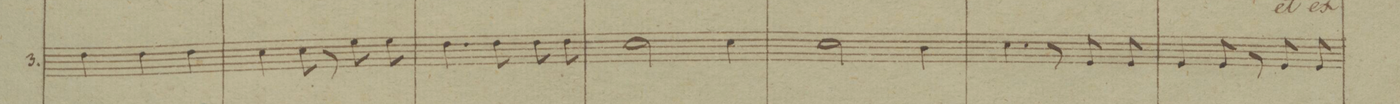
**kern	**text	**text	**dynam
*I"3.	*	*	*
*clefC4	*	*	*
*k[b-]	*	*	*
*M3/4	*	*	*
4c\	.	u-	.
4c\	.	-nam	.
4c\	.	bap-	.
=140	=140	=140	=140
4B-\	.	-ti-	.
8B-\	.	-sma	.
8r	.	.	.
8d\	.	in	.
8d\	.	re-	.
=141	=141	=141	=141
4.c\	.	-mis-	.
8c\	.	-si-	.
8c\	.	-o-	.
8c\	.	-nem	.
=142	=142	=142	=142
2B-\	.	pec-	.
4B-\	.	-ca-	.
=143	=143	=143	=143
2B-\	.	-to-	.
4A\	.	.	.
=144	=144	=144	=144
4.B-\	.	-rum	.
8r	.	.	.
8D/	.	et	.
8D/	.	ex-	.
=145	=145	=145	=145
4D/	.	-pec-	.
8D/	.	-to	.
8r	.	.	.
8D/	.	et	.
8D/	.	ex-	.
=146	=146	=146	=146
*-	*-	*-	*-
